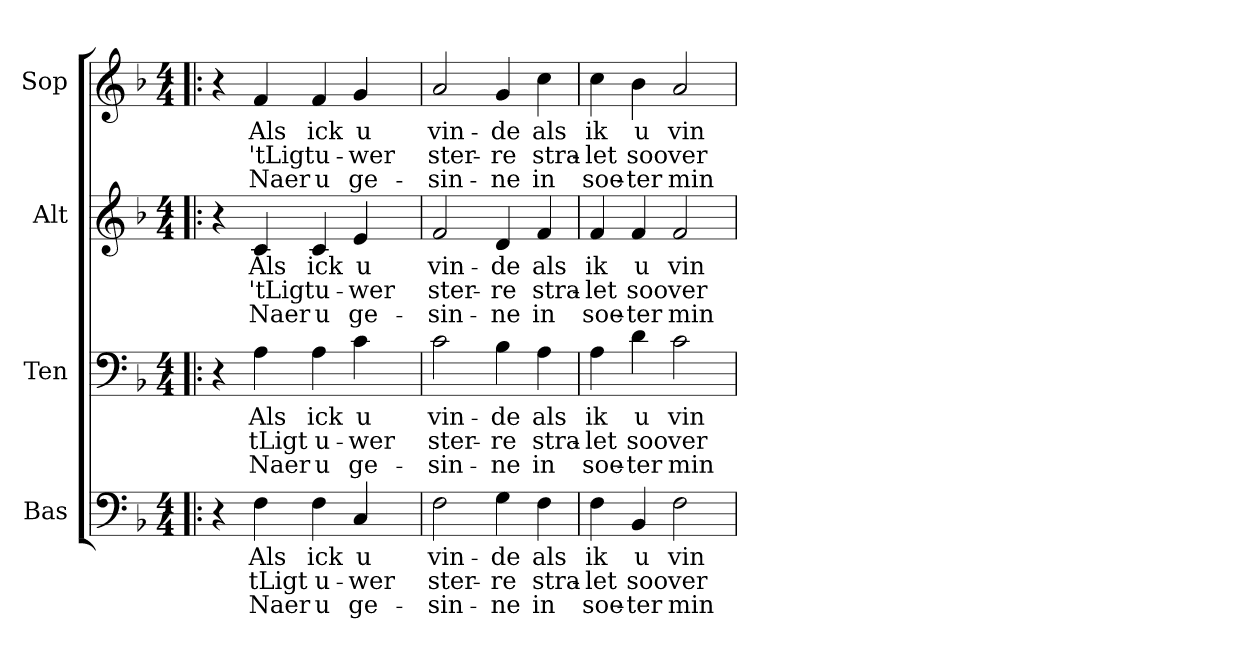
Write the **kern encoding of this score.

**kern	**text	**text	**text	**kern	**text	**text	**text	**kern	**text	**text	**text	**kern	**text	**text	**text
*part4	*part4	*part4	*part4	*part3	*part3	*part3	*part3	*part2	*part2	*part2	*part2	*part1	*part1	*part1	*part1
*staff4	*staff4	*staff4	*staff4	*staff3	*staff3	*staff3	*staff3	*staff2	*staff2	*staff2	*staff2	*staff1	*staff1	*staff1	*staff1
*I"Bas	*	*	*	*I"Ten	*	*	*	*I"Alt	*	*	*	*I"Sop	*	*	*
!!LO:PB:g=z
*stria5	*	*	*	*stria5	*	*	*	*stria5	*	*	*	*stria5	*	*	*
*clefF4	*	*	*	*clefF4	*	*	*	*clefG2	*	*	*	*clefG2	*	*	*
*k[b-]	*	*	*	*k[b-]	*	*	*	*k[b-]	*	*	*	*k[b-]	*	*	*
*F:	*	*	*	*F:	*	*	*	*F:	*	*	*	*F:	*	*	*
*M4/4	*	*	*	*M4/4	*	*	*	*M4/4	*	*	*	*M4/4	*	*	*
=1!|:	=1!|:	=1!|:	=1!|:	=1!|:	=1!|:	=1!|:	=1!|:	=1!|:	=1!|:	=1!|:	=1!|:	=1!|:	=1!|:	=1!|:	=1!|:
*	*	*	*	*	*	*	*	*	*	*	*	*^	*	*	*
4r	.	.	.	4r	.	.	.	4r	.	.	.	4r	4ryy	.	.	.
!	!LO:LY:b	!LO:LY:b	!LO:LY:b	!	!LO:LY:b	!LO:LY:b	!LO:LY:b	!	!LO:LY:b	!LO:LY:b	!LO:LY:b	!	!	!LO:LY:b	!LO:LY:b	!LO:LY:b
4F\	Als	tLigt	Naer	4A\	Als	tLigt	Naer	4c/	Als	'tLigt	Naer	4f/	32.ryy	Als	'tLigt	Naer
*	*	*	*	*	*	*	*	*	*	*	*	*MM180	*	*	*	*
.	.	.	.	.	.	.	.	.	.	.	.	.	2ryy	.	.	.
!	!LO:LY:b	!LO:LY:b:cj	!LO:LY:b:cj	!	!LO:LY:b	!LO:LY:b:cj	!LO:LY:b:cj	!	!LO:LY:b	!LO:LY:b:cj	!LO:LY:b:cj	!	!	!LO:LY:b	!LO:LY:b:cj	!LO:LY:b:cj
4F\	ick	u-	-u	4A\	ick	u-	-u	4c/	ick	u-	-u	4f/	.	ick	u-	-u
!	!LO:LY:b:cj	!LO:LY:b	!LO:LY:b:cj	!	!LO:LY:b:cj	!LO:LY:b	!LO:LY:b:cj	!	!LO:LY:b:cj	!LO:LY:b	!LO:LY:b:cj	!	!	!LO:LY:b:cj	!LO:LY:b	!LO:LY:b:cj
4C/	u	wer	ge-	4c\	u	wer	ge-	4e/	u	wer	ge-	4g/	.	u	wer	ge-
.	.	.	.	.	.	.	.	.	.	.	.	.	8ryy	.	.	.
.	.	.	.	.	.	.	.	.	.	.	.	.	16ryy	.	.	.
.	.	.	.	.	.	.	.	.	.	.	.	.	64ryy	.	.	.
=2	=2	=2	=2	=2	=2	=2	=2	=2	=2	=2	=2	=2	=2	=2	=2	=2
!	!LO:LY:b	!LO:LY:b	!LO:LY:b	!	!LO:LY:b	!LO:LY:b	!LO:LY:b	!	!LO:LY:b	!LO:LY:b	!LO:LY:b	!	!	!LO:LY:b	!LO:LY:b	!LO:LY:b
*	*	*	*	*	*	*	*	*	*	*	*	*v	*v	*	*	*
2F\	-vin-	-ster-	-sin-	2c\	-vin-	-ster-	-sin-	2f/	-vin-	-ster-	-sin-	2a/	-vin-	-ster-	-sin-
!	!LO:LY:b:cj	!LO:LY:b:cj	!LO:LY:b:cj	!	!LO:LY:b:cj	!LO:LY:b:cj	!LO:LY:b:cj	!	!LO:LY:b:cj	!LO:LY:b:cj	!LO:LY:b:cj	!	!LO:LY:b:cj	!LO:LY:b:cj	!LO:LY:b:cj
4G\	-de	re	ne	4B-\	-de	re	ne	4d/	-de	re	ne	4g/	-de	re	ne
!	!LO:LY:b:cj	!LO:LY:b	!LO:LY:b:cj	!	!LO:LY:b:cj	!LO:LY:b	!LO:LY:b:cj	!	!LO:LY:b:cj	!LO:LY:b	!LO:LY:b:cj	!	!LO:LY:b:cj	!LO:LY:b	!LO:LY:b:cj
4F\	als	stra-	-in	4A\	als	stra-	-in	4f/	als	stra-	-in	4cc\	als	stra-	-in
=3	=3	=3	=3	=3	=3	=3	=3	=3	=3	=3	=3	=3	=3	=3	=3
!	!LO:LY:b:cj	!LO:LY:b:cj	!LO:LY:b	!	!LO:LY:b:cj	!LO:LY:b:cj	!LO:LY:b	!	!LO:LY:b:cj	!LO:LY:b:cj	!LO:LY:b	!	!LO:LY:b:cj	!LO:LY:b:cj	!LO:LY:b
4F\	ik	let	soe-	4A\	ik	let	soe-	4f/	ik	let	soe-	4cc\	ik	let	soe-
!	!LO:LY:b:cj	!LO:LY:b	!LO:LY:b:cj	!	!LO:LY:b:cj	!LO:LY:b	!LO:LY:b:cj	!	!LO:LY:b:cj	!LO:LY:b	!LO:LY:b:cj	!	!LO:LY:b:cj	!LO:LY:b	!LO:LY:b:cj
4BB-/	-u	soo	ter	4d\	-u	soo	ter	4f/	-u	soo	ter	4b-\	-u	soo	ter
!	!LO:LY:b	!LO:LY:b	!LO:LY:b	!	!LO:LY:b	!LO:LY:b	!LO:LY:b	!	!LO:LY:b	!LO:LY:b	!LO:LY:b	!	!LO:LY:b	!LO:LY:b	!LO:LY:b
2F\	vin-	-ver-	-min-	2c\	vin-	-ver-	-min-	2f/	vin-	-ver-	-min-	2a/	vin-	-ver-	-min-
=	=	=	=	=	=	=	=	=	=	=	=	=	=	=	=
*-	*-	*-	*-	*-	*-	*-	*-	*-	*-	*-	*-	*-	*-	*-	*-
